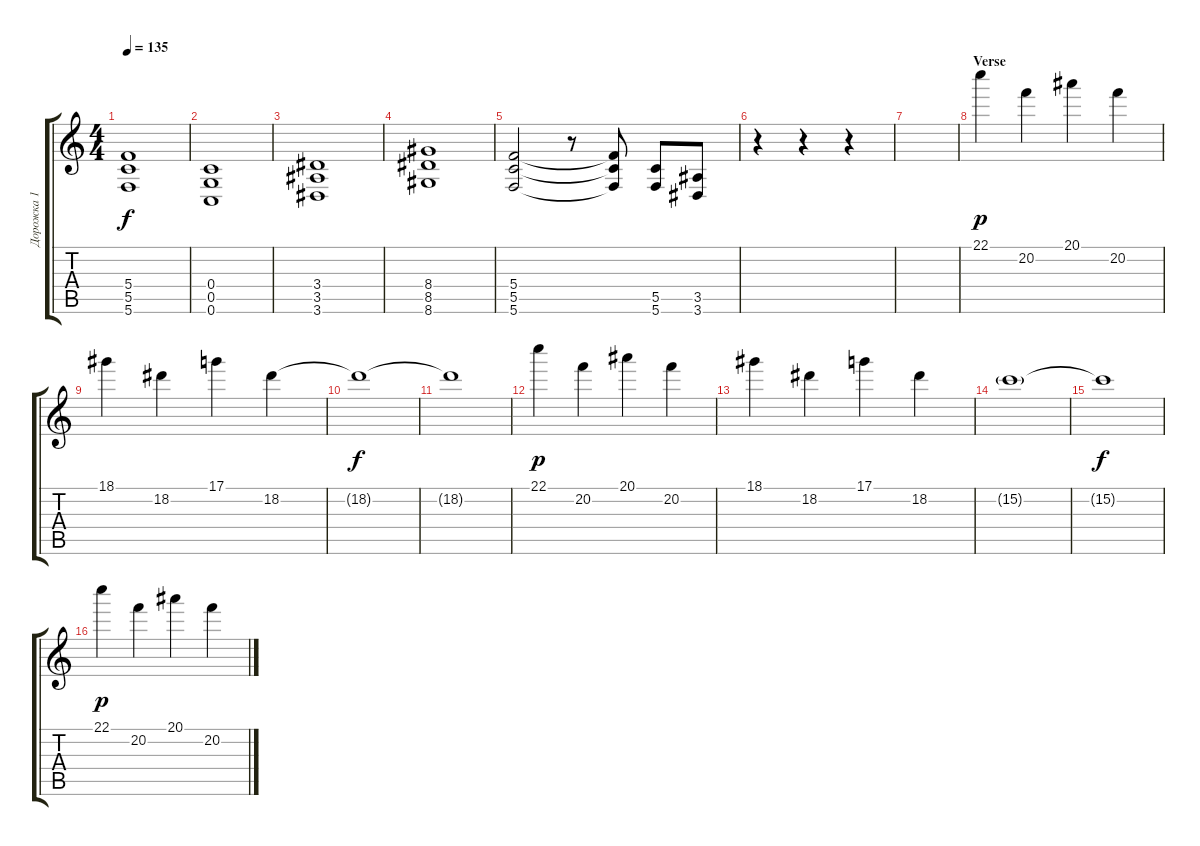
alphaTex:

\track ("Дорожка 1" "Дорожка 1") {instrument distortionguitar}
\staff {score tabs}
\tuning (D4 A3 F3 C3 G2 C2) {hide}
\ts (4 4)
\tempo 135
\clef g2
\ks c
(5.4 5.5 5.6).1{dy f} |
(0.4 0.5 0.6).1 |
(3.4 3.5 3.6).1 |
(8.4 8.5 8.6).1 |
(5.4 5.5 5.6).2 r.8 (5.4{t} 5.5{t} 5.6{t}).8 (5.5 5.6).8 (3.5 3.6).8 |
r.4 r.4 r.4 |
|
\section ("" "Verse")
22.1.4{dy p volume 14} 20.2.4 20.1.4 20.2.4 |
18.1.4 18.2.4 17.1.4 18.2.4 |
18.2{t}.1{dy f} |
18.2{t}.1 |
22.1.4{dy p} 20.2.4 20.1.4 20.2.4 |
18.1.4 18.2.4 17.1.4 18.2.4 |
15.2{g}.1 |
15.2{t}.1{dy f} |
22.1.4{dy p} 20.2.4 20.1.4 20.2.4
